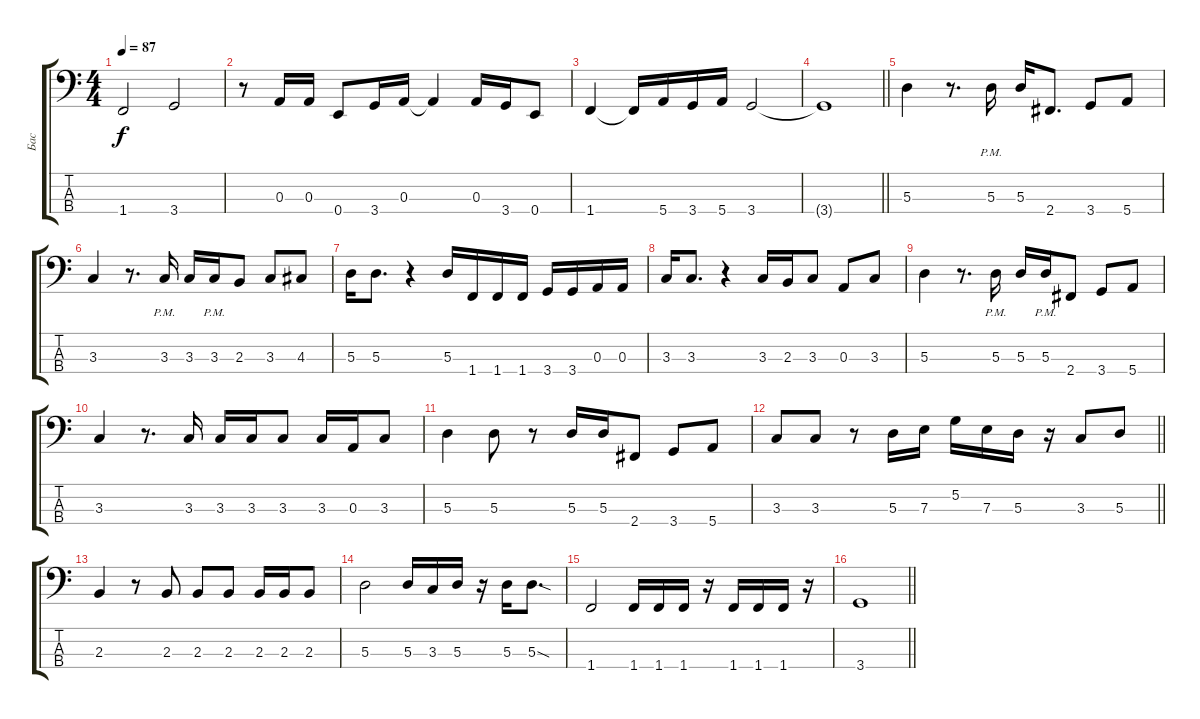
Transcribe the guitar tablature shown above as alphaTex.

\track ("Бас" "Бас") {instrument electricbassfinger}
\staff {score tabs}
\tuning (G2 D2 A1 E1) {hide}
\ts (4 4)
\tempo 87
\clef f4
\ks c
1.4.2{dy f} 3.4.2 |
r.8 0.3.16 0.3.16 0.4.8 3.4.16 0.3.16 0.3{t}.4 0.3.16 3.4.16 0.4.8 |
1.4.4 1.4{t}.16 5.4.16 3.4.16 5.4.16 3.4.2 |
\barLineRight lightlight
3.4{t}.1 |
5.3.4 r.8{d} 5.3{pm}.16 5.3.16 2.4.8{d} 3.4.8 5.4.8 |
3.3.4 r.8{d} 3.3{pm}.16 3.3.16 3.3{pm}.16 2.3.8 3.3.8 4.3.8 |
5.3.16 5.3.8{d} r.4 5.3.16 1.4.16 1.4.16 1.4.16 3.4.16 3.4.16 0.3.16 0.3.16 |
3.3.16 3.3.8{d} r.4 3.3.16 2.3.16 3.3.8 0.3.8 3.3.8 |
5.3.4 r.8{d} 5.3{pm}.16 5.3.16 5.3{pm}.16 2.4.8 3.4.8 5.4.8 |
3.3.4 r.8{d} 3.3.16 3.3.16 3.3.16 3.3.8 3.3.16 0.3.16 3.3.8 |
5.3.4 5.3.8 r.8 5.3.16 5.3.16 2.4.8 3.4.8 5.4.8 |
\barLineRight lightlight
3.3.8 3.3.8 r.8 5.3.16 7.3.16 5.2.16 7.3.16 5.3.16 r.16 3.3.8 5.3.8 |
2.3.4 r.8 2.3.8 2.3.8 2.3.8 2.3.16 2.3.16 2.3.8 |
5.3.2 5.3.16 3.3.16 5.3.16 r.16 5.3.16 5.3{sod}.8{d} |
1.4.2 1.4.16 1.4.16 1.4.16 r.16 1.4.16 1.4.16 1.4.16 r.16 |
\barLineRight lightlight
3.4.1
